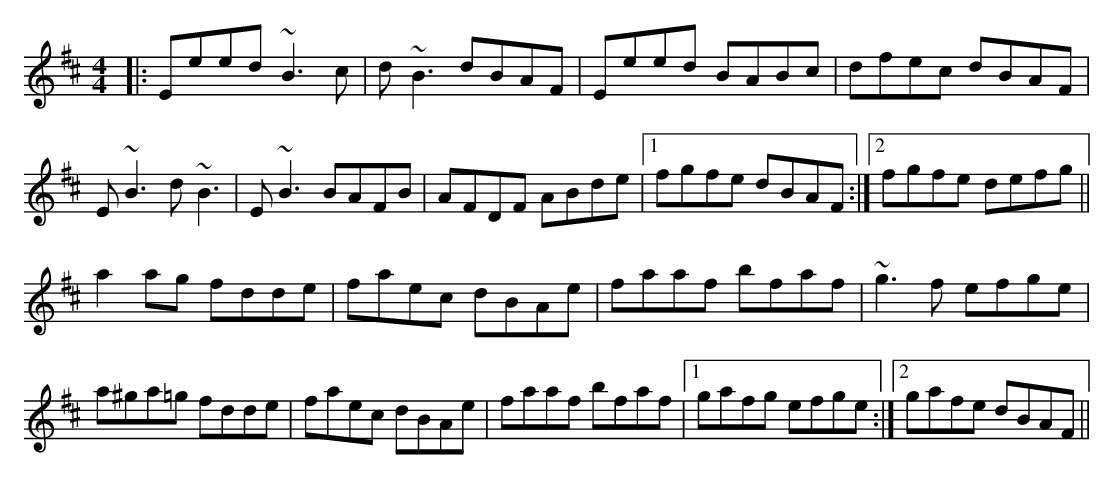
X:1
M:4/4
K:Edor
|:Eeed ~B3c|d~B3 dBAF|Eeed BABc|dfec dBAF|
E~B3 d~B3|E~B3 BAFB|AFDF ABde|1 fgfe dBAF:|2 fgfe defg||
a2 ag fdde|faec dBAe|faaf bfaf|~g3f efge|
a^ga=g fdde|faec dBAe|faaf bfaf|1 gafg efge:|2 gafe dBAF||
